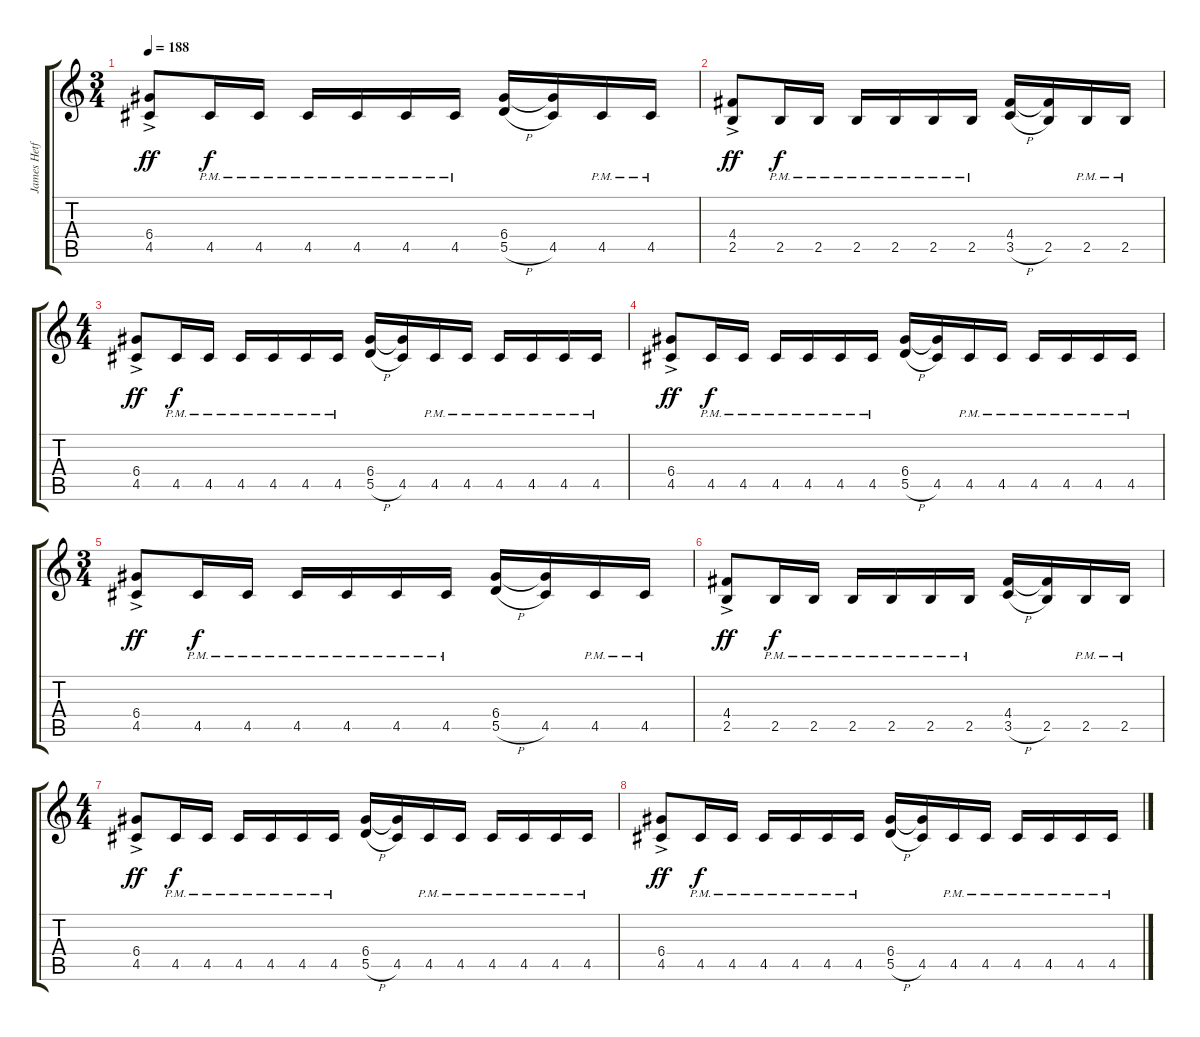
\track ("James Hetfield (Rhythm Guitar)" "James Hetf") {instrument distortionguitar}
\staff {score tabs}
\tuning (E4 B3 G3 D3 A2 E2) {hide}
\ts (3 4)
\tempo 188
\clef g2
\ks c
(6.4{ac} 4.5{ac}).8{dy ff} 4.5{pm}.16{dy f} 4.5{pm}.16 4.5{pm}.16 4.5{pm}.16 4.5{pm}.16 4.5{pm}.16 (6.4 5.5{h}).16 (6.4{t} 4.5).16 4.5{pm}.16 4.5{pm}.16 |
(4.4{ac} 2.5{ac}).8{dy ff} 2.5{pm}.16{dy f} 2.5{pm}.16 2.5{pm}.16 2.5{pm}.16 2.5{pm}.16 2.5{pm}.16 (4.4 3.5{h}).16 (4.4{t} 2.5).16 2.5{pm}.16 2.5{pm}.16 |
\ts (4 4)
(6.4{ac} 4.5{ac}).8{dy ff} 4.5{pm}.16{dy f} 4.5{pm}.16 4.5{pm}.16 4.5{pm}.16 4.5{pm}.16 4.5{pm}.16 (6.4 5.5{h}).16 (6.4{t} 4.5).16 4.5{pm}.16 4.5{pm}.16 4.5{pm}.16 4.5{pm}.16 4.5{pm}.16 4.5{pm}.16 |
(6.4{ac} 4.5{ac}).8{dy ff} 4.5{pm}.16{dy f} 4.5{pm}.16 4.5{pm}.16 4.5{pm}.16 4.5{pm}.16 4.5{pm}.16 (6.4 5.5{h}).16 (6.4{t} 4.5).16 4.5{pm}.16 4.5{pm}.16 4.5{pm}.16 4.5{pm}.16 4.5{pm}.16 4.5{pm}.16 |
\ts (3 4)
(6.4{ac} 4.5{ac}).8{dy ff} 4.5{pm}.16{dy f} 4.5{pm}.16 4.5{pm}.16 4.5{pm}.16 4.5{pm}.16 4.5{pm}.16 (6.4 5.5{h}).16 (6.4{t} 4.5).16 4.5{pm}.16 4.5{pm}.16 |
(4.4{ac} 2.5{ac}).8{dy ff} 2.5{pm}.16{dy f} 2.5{pm}.16 2.5{pm}.16 2.5{pm}.16 2.5{pm}.16 2.5{pm}.16 (4.4 3.5{h}).16 (4.4{t} 2.5).16 2.5{pm}.16 2.5{pm}.16 |
\ts (4 4)
(6.4{ac} 4.5{ac}).8{dy ff} 4.5{pm}.16{dy f} 4.5{pm}.16 4.5{pm}.16 4.5{pm}.16 4.5{pm}.16 4.5{pm}.16 (6.4 5.5{h}).16 (6.4{t} 4.5).16 4.5{pm}.16 4.5{pm}.16 4.5{pm}.16 4.5{pm}.16 4.5{pm}.16 4.5{pm}.16 |
(6.4{ac} 4.5{ac}).8{dy ff} 4.5{pm}.16{dy f} 4.5{pm}.16 4.5{pm}.16 4.5{pm}.16 4.5{pm}.16 4.5{pm}.16 (6.4 5.5{h}).16 (6.4{t} 4.5).16 4.5{pm}.16 4.5{pm}.16 4.5{pm}.16 4.5{pm}.16 4.5{pm}.16 4.5{pm}.16
